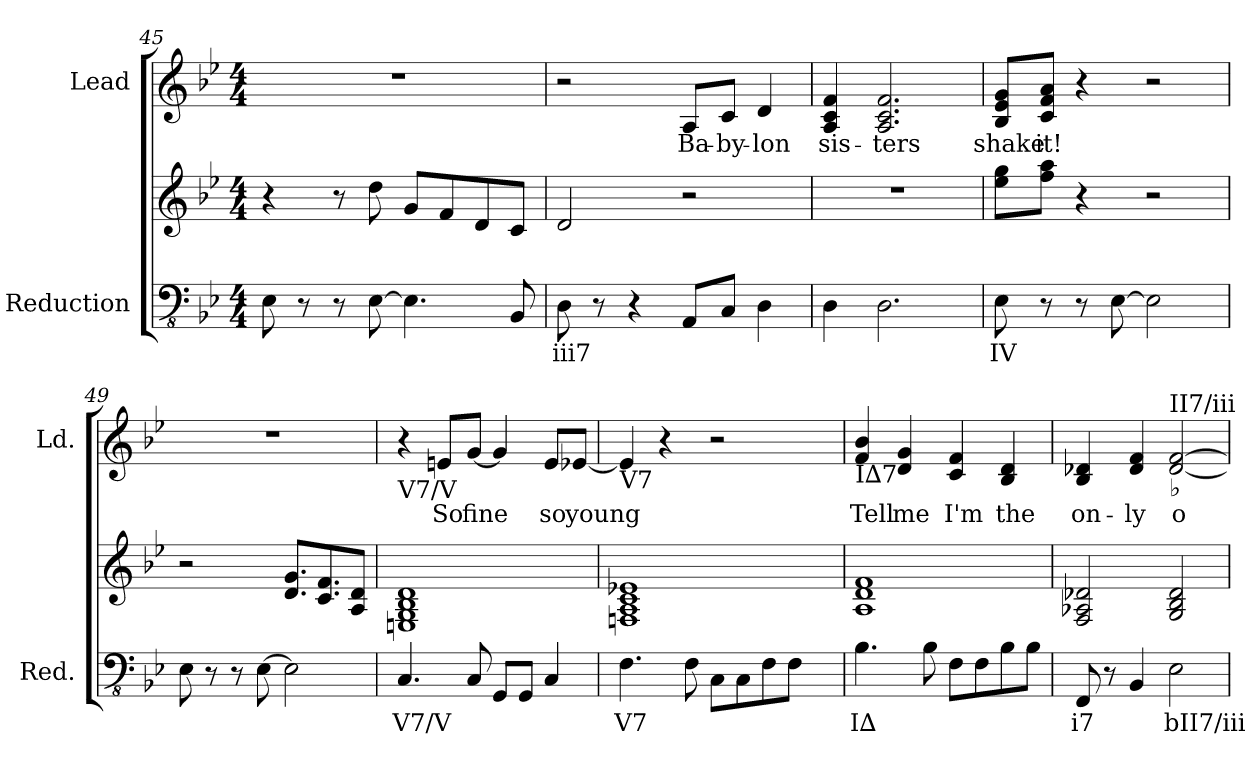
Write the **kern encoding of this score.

**kern	**text	**kern	**kern	**text
*part2	*part2	*part2	*part1	*part1
*staff3	*staff3	*staff2	*staff1	*staff1
*I"Reduction	*	*	*I"Lead	*
*I'Red.	*	*	*I'Ld.	*
*clefFv4	*	*clefG2	*clefG2	*
*k[b-e-]	*	*k[b-e-]	*k[b-e-]	*
*B-:	*	*B-:	*B-:	*
*M4/4	*	*M4/4	*M4/4	*
=45	=45	=45	=45	=45
8EE-i\	.	4r	1r	.
8r	.	.	.	.
8r	.	8r	.	.
[>8EE-i\	.	8ddi\	.	.
4.EE-i\]	.	8gi/L	.	.
.	.	8fi/	.	.
.	.	8di/	.	.
8BBB-i/	.	8ci/J	.	.
!!LO:LB:g=z
=46	=46	=46	=46	=46
!	!LO:LY:b:color=#000000	!	!	!
8DDi\	iii7	2di/	2r	.
8r	.	.	.	.
4r	.	.	.	.
!	!	!	!	!LO:LY:b:color=#000000
8AAAi/L	.	2r	8Ai/L	Ba-
!	!	!	!	!LO:LY:b:color=#000000
8CCi/J	.	.	8ci/J	-by-
!	!	!	!	!LO:LY:b:color=#000000
4DDi\	.	.	4di/	-lon
=47	=47	=47	=47	=47
!	!	!	!	!LO:LY:b:color=#000000
4DDi\	.	1r	4Ai/ 4ci 4fi	sis-
!	!	!	!	!LO:LY:b:color=#000000
2.DDi\	.	.	2.Ai/ 2.ci 2.fi	-ters
=48	=48	=48	=48	=48
!	!LO:LY:b:color=#000000	!	!	!
!	!	!	!	!LO:LY:b:color=#000000
8EE-i\	IV	8ee-i\ 8ggiL	8B-i/ 8e-i 8giL	shake
!	!LO:LY:b:color=#000000	!	!	!
!	!	!	!	!LO:LY:b:color=#000000
8r	V7	8ffi\ 8aaiJ	8ci/ 8fi 8aiJ	it!
8r	.	4r	4r	.
[>8EE-i\	.	.	.	.
2EE-i\]	.	2r	2r	.
=49	=49	=49	=49	=49
8EE-i\	.	2r	1r	.
8r	.	.	.	.
8r	.	.	.	.
[>8EE-i\	.	.	.	.
2EE-i\]	.	8.di/ 8.giL	.	.
.	.	8.ci/ 8.fi	.	.
.	.	8Ai/ 8diJ	.	.
!!LO:PB:g=z
=50	=50	=50	=50	=50
!	!	!	!LO:TX:b:t=V7/V	!
!	!LO:LY:b:color=#000000	!	!	!
4.CCi/	V7/V	1Eni 1Gi 1B-i 1di	4r	.
!	!	!	!	!LO:LY:b:color=#000000
.	.	.	8eni/L	So
!	!	!	!	!LO:LY:b:color=#000000
8CCi/	.	.	[<8gi/J	fine
8GGGi/L	.	.	4gi/]	.
8GGGi/J	.	.	.	.
!	!	!	!	!LO:LY:b:color=#000000
4CCi/	.	.	8ei/L	so
!	!	!	!	!LO:LY:b:color=#000000
.	.	.	[<8e-Xi/J	young
=51	=51	=51	=51	=51
!	!	!	!LO:TX:b:t=V7	!
!	!LO:LY:b:color=#000000	!	!	!
4.FFi\	V7	1Fni 1Ai 1ci 1e-Xi	4e-i/]	.
.	.	.	4r	.
8FFi\	.	.	.	.
8CCi\L	.	.	2r	.
8CCi\	.	.	.	.
8FFi\	.	.	.	.
8FFi\J	.	.	.	.
=52	=52	=52	=52	=52
!	!LO:LY:b:color=#000000	!	!	!
!	!	!	!LO:TX:b:t=I∆7	!
!	!	!	!	!LO:LY:b:color=#000000
4.BB-i\	I∆	1Ai 1di 1fi	4fi/ 4b-i	Tell
!	!	!	!	!LO:LY:b:color=#000000
.	.	.	4di/ 4gi	me
8BB-i\	.	.	.	.
!	!	!	!	!LO:LY:b:color=#000000
8FFi\L	.	.	4ci/ 4fi	I'm
8FFi\	.	.	.	.
!	!	!	!	!LO:LY:b:color=#000000
8BB-i\	.	.	4B-i/ 4di	the
8BB-i\J	.	.	.	.
=53	=53	=53	=53	=53
!	!LO:LY:b:color=#000000	!	!	!
!	!	!	!	!LO:LY:b:color=#000000
8FFFi/	i7	2Fi/ 2A-Xi 2d-Xi	4B-i/ 4d-Xi	on-
8r	.	.	.	.
!	!	!	!	!LO:LY:b:color=#000000
4BBB-i/	.	.	4d-i/ 4fi	-ly
!	!LO:LY:b:color=#000000	!	!	!
!	!	!	!LO:TX:b:t=♭	!
!	!	!	!LO:TX:t=II7/iii	!
!	!	!	!	!LO:LY:b:color=#000000
2EE-i\	bII7/iii	2Gi/ 2B-i 2d-i	[<2d-i/ [>2fi	o-
=	=	=	=	=
*-	*-	*-	*-	*-
